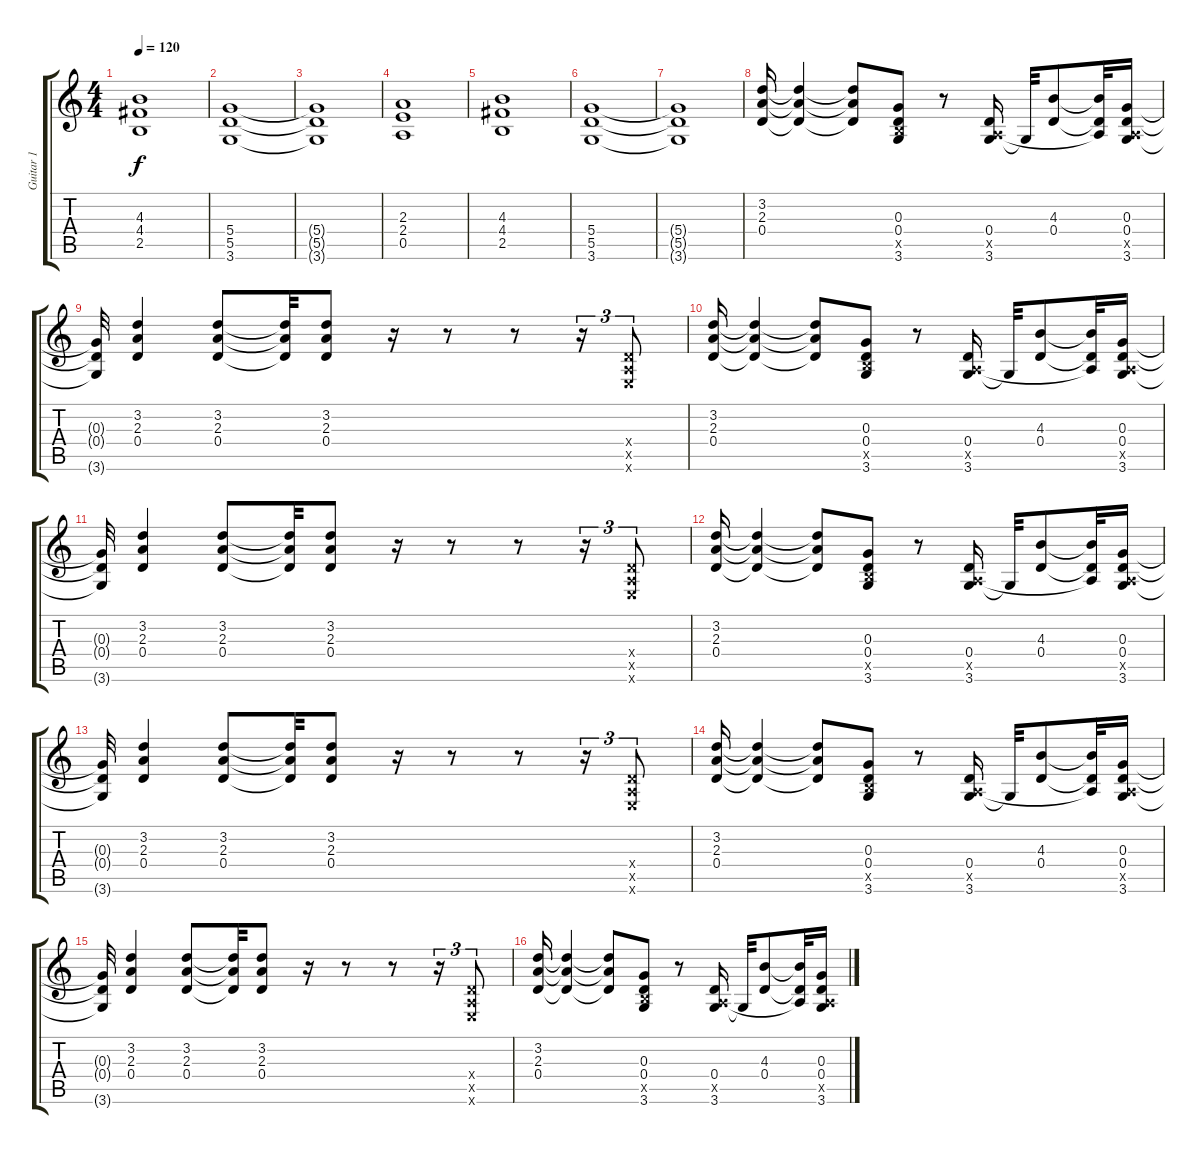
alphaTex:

\track ("Guitar 1" "Guitar 1") {instrument distortionguitar}
\staff {score tabs}
\tuning (E4 B3 G3 D3 A2 E2) {hide}
\ts (4 4)
\tempo 120
\clef g2
\ks c
(4.3 4.4 2.5).1{dy f} |
(5.4 5.5 3.6).1 |
(5.4{t} 5.5{t} 3.6{t}).1 |
(2.3 2.4 0.5).1 |
(4.3 4.4 2.5).1 |
(5.4 5.5 3.6).1 |
(5.4{t} 5.5{t} 3.6{t}).1 |
(3.2 2.3 0.4).16 (3.2{t} 2.3{t} 0.4{t}).4 (3.2{t} 2.3{t} 0.4{t}).8 (0.3 0.4 2.5{x} 3.6).8 r.8 (0.4 0.5{x} 3.6).16 3.6{t}.32 (4.3 0.4).8 (4.3{t} 0.4{t} 0.5{t}).32 (0.3 0.4 0.5{x} 3.6).16 |
(0.3{t} 0.4{t} 3.6{t}).32 (3.2 2.3 0.4).4 (3.2 2.3 0.4).8 (3.2{t} 2.3{t} 0.4{t}).32 (3.2 2.3 0.4).8 r.16 r.8 r.8 r.16{tu (3 2)} (0.4{x} 0.5{x} 0.6{x}).8{tu (3 2)} |
(3.2 2.3 0.4).16 (3.2{t} 2.3{t} 0.4{t}).4 (3.2{t} 2.3{t} 0.4{t}).8 (0.3 0.4 2.5{x} 3.6).8 r.8 (0.4 0.5{x} 3.6).16 3.6{t}.32 (4.3 0.4).8 (4.3{t} 0.4{t} 0.5{t}).32 (0.3 0.4 0.5{x} 3.6).16 |
(0.3{t} 0.4{t} 3.6{t}).32 (3.2 2.3 0.4).4 (3.2 2.3 0.4).8 (3.2{t} 2.3{t} 0.4{t}).32 (3.2 2.3 0.4).8 r.16 r.8 r.8 r.16{tu (3 2)} (0.4{x} 0.5{x} 0.6{x}).8{tu (3 2)} |
(3.2 2.3 0.4).16 (3.2{t} 2.3{t} 0.4{t}).4 (3.2{t} 2.3{t} 0.4{t}).8 (0.3 0.4 2.5{x} 3.6).8 r.8 (0.4 0.5{x} 3.6).16 3.6{t}.32 (4.3 0.4).8 (4.3{t} 0.4{t} 0.5{t}).32 (0.3 0.4 0.5{x} 3.6).16 |
(0.3{t} 0.4{t} 3.6{t}).32 (3.2 2.3 0.4).4 (3.2 2.3 0.4).8 (3.2{t} 2.3{t} 0.4{t}).32 (3.2 2.3 0.4).8 r.16 r.8 r.8 r.16{tu (3 2)} (0.4{x} 0.5{x} 0.6{x}).8{tu (3 2)} |
(3.2 2.3 0.4).16 (3.2{t} 2.3{t} 0.4{t}).4 (3.2{t} 2.3{t} 0.4{t}).8 (0.3 0.4 2.5{x} 3.6).8 r.8 (0.4 0.5{x} 3.6).16 3.6{t}.32 (4.3 0.4).8 (4.3{t} 0.4{t} 0.5{t}).32 (0.3 0.4 0.5{x} 3.6).16 |
(0.3{t} 0.4{t} 3.6{t}).32 (3.2 2.3 0.4).4 (3.2 2.3 0.4).8 (3.2{t} 2.3{t} 0.4{t}).32 (3.2 2.3 0.4).8 r.16 r.8 r.8 r.16{tu (3 2)} (0.4{x} 0.5{x} 0.6{x}).8{tu (3 2)} |
(3.2 2.3 0.4).16 (3.2{t} 2.3{t} 0.4{t}).4 (3.2{t} 2.3{t} 0.4{t}).8 (0.3 0.4 2.5{x} 3.6).8 r.8 (0.4 0.5{x} 3.6).16 3.6{t}.32 (4.3 0.4).8 (4.3{t} 0.4{t} 0.5{t}).32 (0.3 0.4 0.5{x} 3.6).16
